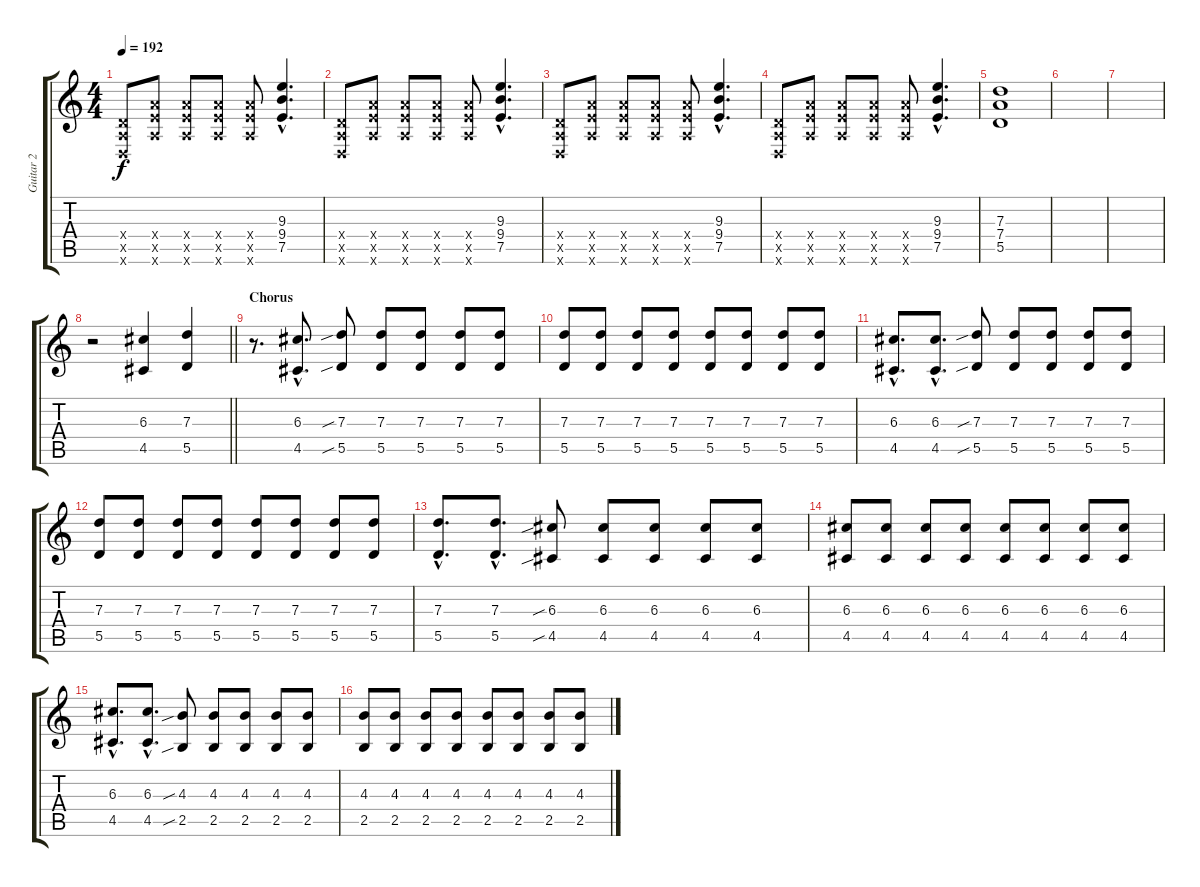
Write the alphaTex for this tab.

\track ("Guitar 2" "Guitar 2") {instrument distortionguitar}
\staff {score tabs}
\tuning (E4 B3 G3 D3 A2 D2) {hide}
\ts (4 4)
\tempo 192
\clef g2
\ks c
(0.4{x} 0.5{x} 0.6{x}).8{dy f} (7.4{x} 7.5{x} 7.6{x}).8 (7.4{x} 7.5{x} 7.6{x}).8 (7.4{x} 7.5{x} 7.6{x}).8 (7.4{x} 7.5{x} 7.6{x}).8 (9.3{hac} 9.4{hac} 7.5{hac}).4{d} |
(0.4{x} 0.5{x} 0.6{x}).8 (7.4{x} 7.5{x} 7.6{x}).8 (7.4{x} 7.5{x} 7.6{x}).8 (7.4{x} 7.5{x} 7.6{x}).8 (7.4{x} 7.5{x} 7.6{x}).8 (9.3{hac} 9.4{hac} 7.5{hac}).4{d} |
(0.4{x} 0.5{x} 0.6{x}).8 (7.4{x} 7.5{x} 7.6{x}).8 (7.4{x} 7.5{x} 7.6{x}).8 (7.4{x} 7.5{x} 7.6{x}).8 (7.4{x} 7.5{x} 7.6{x}).8 (9.3{hac} 9.4{hac} 7.5{hac}).4{d} |
(0.4{x} 0.5{x} 0.6{x}).8 (7.4{x} 7.5{x} 7.6{x}).8 (7.4{x} 7.5{x} 7.6{x}).8 (7.4{x} 7.5{x} 7.6{x}).8 (7.4{x} 7.5{x} 7.6{x}).8 (9.3{hac} 9.4{hac} 7.5{hac}).4{d} |
(7.3 7.4 5.5).1 |
|
|
\barLineRight lightlight
r.2 (6.3 4.5).4 (7.3 5.5).4 |
\section ("" "Chorus")
r.8{d} (6.3{hac} 4.5{hac}).8{d} (7.3{sib} 5.5{sib}).8 (7.3 5.5).8 (7.3 5.5).8 (7.3 5.5).8 (7.3 5.5).8 |
(7.3 5.5).8 (7.3 5.5).8 (7.3 5.5).8 (7.3 5.5).8 (7.3 5.5).8 (7.3 5.5).8 (7.3 5.5).8 (7.3 5.5).8 |
(6.3{hac} 4.5{hac}).8{d} (6.3{hac} 4.5{hac}).8{d} (7.3{sib} 5.5{sib}).8 (7.3 5.5).8 (7.3 5.5).8 (7.3 5.5).8 (7.3 5.5).8 |
(7.3 5.5).8 (7.3 5.5).8 (7.3 5.5).8 (7.3 5.5).8 (7.3 5.5).8 (7.3 5.5).8 (7.3 5.5).8 (7.3 5.5).8 |
(7.3{hac} 5.5{hac}).8{d} (7.3{hac} 5.5{hac}).8{d} (6.3{sib} 4.5{sib}).8 (6.3 4.5).8 (6.3 4.5).8 (6.3 4.5).8 (6.3 4.5).8 |
(6.3 4.5).8 (6.3 4.5).8 (6.3 4.5).8 (6.3 4.5).8 (6.3 4.5).8 (6.3 4.5).8 (6.3 4.5).8 (6.3 4.5).8 |
(6.3{hac} 4.5{hac}).8{d} (6.3{hac} 4.5{hac}).8{d} (4.3{sib} 2.5{sib}).8 (4.3 2.5).8 (4.3 2.5).8 (4.3 2.5).8 (4.3 2.5).8 |
(4.3 2.5).8 (4.3 2.5).8 (4.3 2.5).8 (4.3 2.5).8 (4.3 2.5).8 (4.3 2.5).8 (4.3 2.5).8 (4.3 2.5).8
